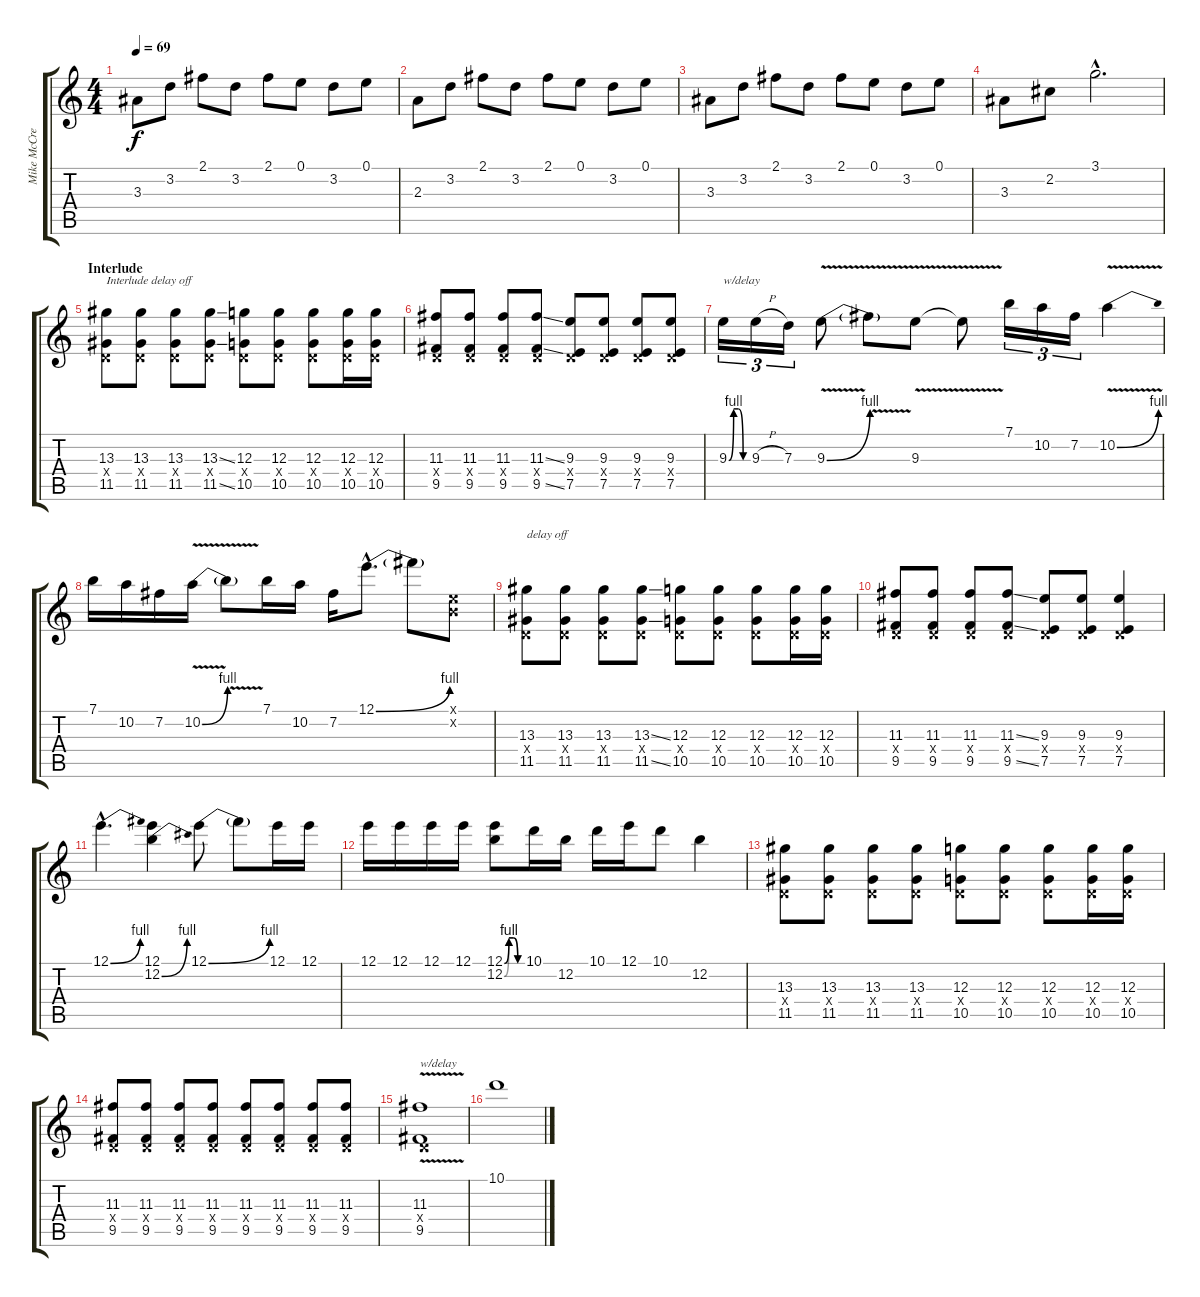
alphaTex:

\track ("Mike McCready" "Mike McCre") {instrument distortionguitar}
\staff {score tabs}
\tuning (E4 B3 G3 D3 A2 E2) {hide}
\ts (4 4)
\tempo 69
\clef g2
\ks c
3.3.8{dy f} 3.2.8 2.1.8 3.2.8 2.1.8 0.1.8 3.2.8 0.1.8 |
2.3.8 3.2.8 2.1.8 3.2.8 2.1.8 0.1.8 3.2.8 0.1.8 |
3.3.8 3.2.8 2.1.8 3.2.8 2.1.8 0.1.8 3.2.8 0.1.8 |
3.3.8 2.2.8 3.1{hac}.2{d} |
\section ("" "Interlude")
(13.3 0.4{x} 11.5).8{txt "Interlude delay off"} (13.3 0.4{x} 11.5).8 (13.3 0.4{x} 11.5).8 (13.3{ss} 0.4{x} 11.5{ss}).8 (12.3 0.4{x} 10.5).8 (12.3 0.4{x} 10.5).8 (12.3 0.4{x} 10.5).8 (12.3 0.4{x} 10.5).16 (12.3 0.4{x} 10.5).16 |
(11.3 0.4{x} 9.5).8 (11.3 0.4{x} 9.5).8 (11.3 0.4{x} 9.5).8 (11.3{ss} 0.4{x} 9.5{ss}).8 (9.3 0.4{x} 7.5).8 (9.3 0.4{x} 7.5).8 (9.3 0.4{x} 7.5).8 (9.3 0.4{x} 7.5).8 |
9.3{be (custom 0 0 15 4 30 4 45 0 60 0)}.16{tu (3 2) txt "w/delay"} 9.3{h}.16{tu (3 2)} 7.3.16{tu (3 2)} 9.3{be (bend 0 0 60 4) v}.8 9.3{v t}.8 9.3{v}.8 9.3{v t}.8 7.1.16{tu (3 2)} 10.2.16{tu (3 2)} 7.2.16{tu (3 2)} 10.2{be (bend 0 0 60 4) v}.4 |
7.1.16 10.2.16 7.2.16 10.2{be (bend 0 0 60 4) v}.16 10.2{v t}.8 7.1.16 10.2.16 7.2.16 12.1{be (bend 0 0 60 4) hac}.8{d} 12.1{t}.8 (0.1{x} 0.2{x}).8 |
(13.3 0.4{x} 11.5).8{txt "delay off"} (13.3 0.4{x} 11.5).8 (13.3 0.4{x} 11.5).8 (13.3{ss} 0.4{x} 11.5{ss}).8 (12.3 0.4{x} 10.5).8 (12.3 0.4{x} 10.5).8 (12.3 0.4{x} 10.5).8 (12.3 0.4{x} 10.5).16 (12.3 0.4{x} 10.5).16 |
(11.3 0.4{x} 9.5).8 (11.3 0.4{x} 9.5).8 (11.3 0.4{x} 9.5).8 (11.3{ss} 0.4{x} 9.5{ss}).8 (9.3 0.4{x} 7.5).8 (9.3 0.4{x} 7.5).8 (9.3 0.4{x} 7.5).4 |
12.1{be (bend 0 0 60 4) hac}.4{d} (12.1 12.2{be (bend 0 0 60 4)}).4 12.1{be (bend 0 0 60 4)}.8 12.1{t}.8 12.1.16 12.1.16 |
12.1.16 12.1.16 12.1.16 12.1.16 (12.1{be (custom 0 0 15 4 30 4 45 0 60 0)} 12.2{be (custom 0 0 15 4 30 4 45 0 60 0)}).8 10.1.16 12.2.16 10.1.16 12.1.16 10.1.8 12.2.4 |
(13.3 0.4{x} 11.5).8 (13.3 0.4{x} 11.5).8 (13.3 0.4{x} 11.5).8 (13.3 0.4{x} 11.5).8 (12.3 0.4{x} 10.5).8 (12.3 0.4{x} 10.5).8 (12.3 0.4{x} 10.5).8 (12.3 0.4{x} 10.5).16 (12.3 0.4{x} 10.5).16 |
(11.3 0.4{x} 9.5).8 (11.3 0.4{x} 9.5).8 (11.3 0.4{x} 9.5).8 (11.3 0.4{x} 9.5).8 (11.3 0.4{x} 9.5).8 (11.3 0.4{x} 9.5).8 (11.3 0.4{x} 9.5).8 (11.3 0.4{x} 9.5).8 |
(11.3{v} 0.4{v x} 9.5{v}).1{txt "w/delay"} |
10.1.1
